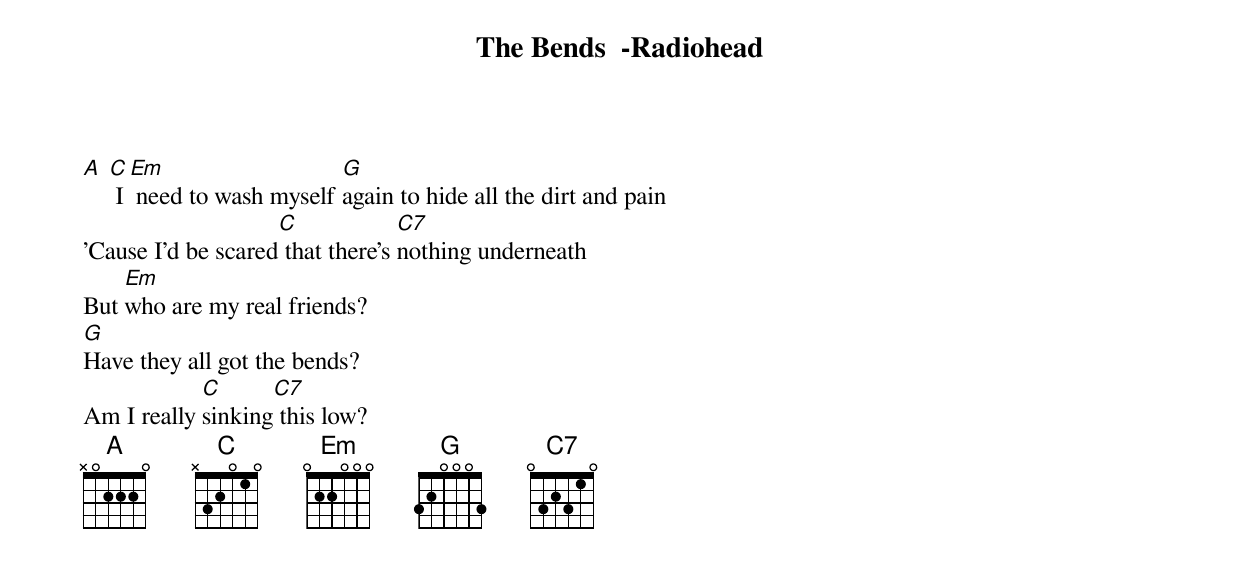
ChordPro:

{title: The Bends  -Radiohead}

[A] [C] I [Em] need to wash myself [G]again to hide all the dirt and pain
'Cause I'd be scared[C] that there's [C7]nothing underneath
But [Em]who are my real friends?
[G]Have they all got the bends?
Am I really [C]sinking[C7] this low?
